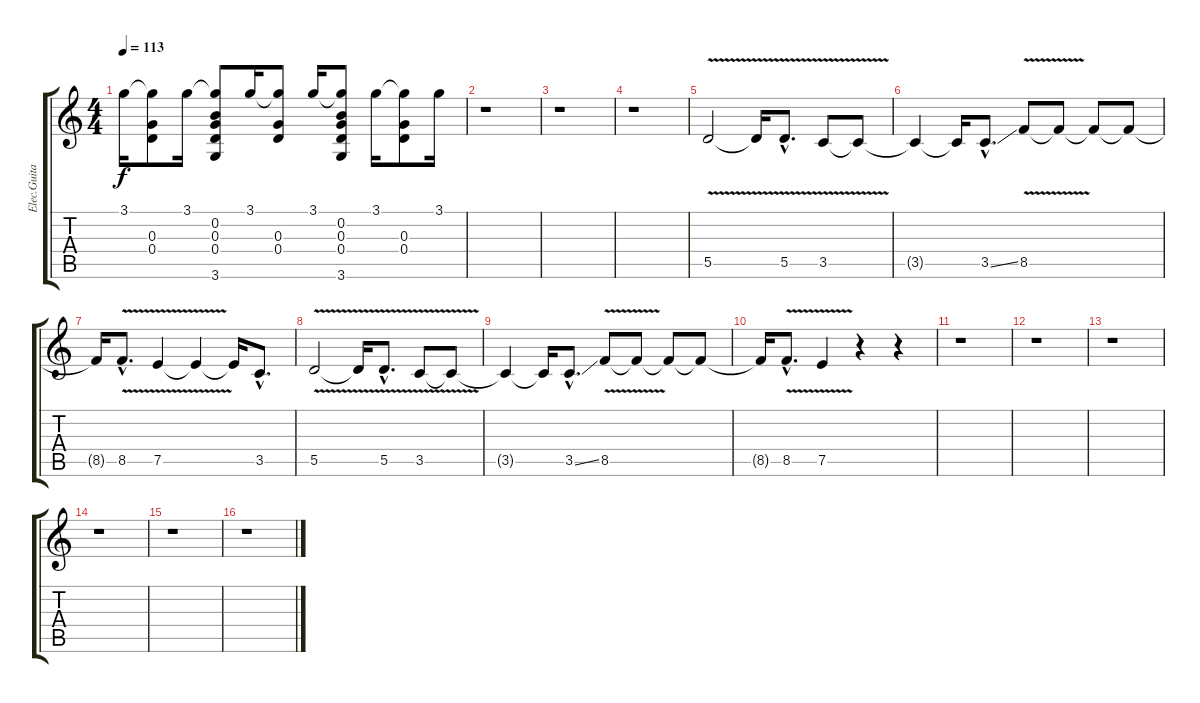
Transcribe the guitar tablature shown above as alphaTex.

\track ("Elec.Guitar 2" "Elec.Guita") {instrument electricguitarclean}
\staff {score tabs}
\tuning (E4 B3 G3 D3 A2 E2) {hide}
\ts (4 4)
\tempo 113
\clef g2
\ks c
3.1.16{dy f} (3.1{t} 0.3 0.4).8 3.1.16 (3.1{t} 0.2 0.3 0.4 3.6).8 3.1.16 (3.1{t} 0.3 0.4).8 3.1.16 (3.1{t} 0.2 0.3 0.4 3.6).8 3.1.16 (3.1{t} 0.3 0.4).8 3.1.16 |
r.1 |
r.1 |
r.1 |
5.5{v}.2 5.5{t}.16 5.5{v hac}.8{d} 3.5{v}.8 3.5{t}.8 |
3.5{t}.4 3.5{t}.16 3.5{ss hac}.8{d} 8.5{v}.8 8.5{t}.8 8.5{t}.8 8.5{t}.8 |
8.5{t}.16 8.5{v hac}.8{d} 7.5{v}.4 7.5{t}.4 7.5{t}.16 3.5{hac}.8{d} |
5.5{v}.2 5.5{t}.16 5.5{v hac}.8{d} 3.5{v}.8 3.5{t}.8 |
3.5{t}.4 3.5{t}.16 3.5{ss hac}.8{d} 8.5{v}.8 8.5{t}.8 8.5{t}.8 8.5{t}.8 |
8.5{t}.16 8.5{v hac}.8{d} 7.5{v}.4 r.4 r.4 |
r.1 |
r.1 |
r.1 |
r.1 |
r.1 |
r.1
